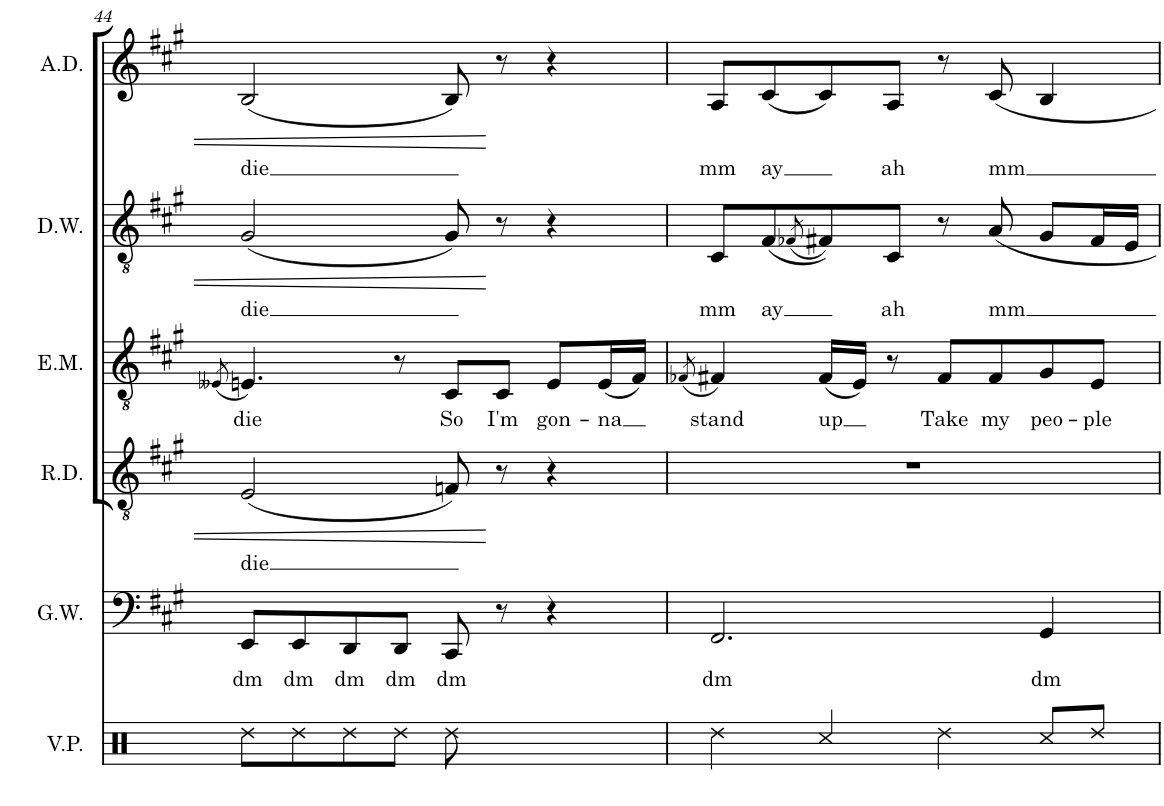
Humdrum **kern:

**kern	**text	**kern	**text	**kern	**text	**kern	**text	**kern	**text
*part5	*part5	*part4	*part4	*part3	*part3	*part2	*part2	*part1	*part1
*staff5	*staff5	*staff4	*staff4	*staff3	*staff3	*staff2	*staff2	*staff1	*staff1
*I"Gary Warren	*	*I"Rocky DeMayo	*	*I"Elijah Morman	*	*I"Daniel Wood	*	*I"Ayana Diaz	*
*I'G.W.	*	*I'R.D.	*	*I'E.M.	*	*I'D.W.	*	*I'A.D.	*
!!LO:PB:g=z
*clefF4	*	*clefGv2	*	*clefGv2	*	*clefGv2	*	*clefG2	*
*k[f#c#g#]	*	*k[f#c#g#]	*	*k[f#c#g#]	*	*k[f#c#g#]	*	*k[f#c#g#]	*
*M4/4	*	*M4/4	*	*M4/4	*	*M4/4	*	*M4/4	*
=44	=44	=44	=44	=44	=44	=44	=44	=44	=44
.	.	.	.	(8qE--X/	.	.	.	.	.
!	!LO:LY:b	!	!LO:LY:b	!	!LO:LY:b	!	!LO:LY:b	!	!LO:LY:b
8EE/L	dm	(2E/	die	4.En/)	die	(2G#/	die	(2B/	die
!	!LO:LY:b	!	!	!	!	!	!	!	!
8EE/	dm	.	.	.	.	.	.	.	.
!	!LO:LY:b	!	!	!	!	!	!	!	!
8DD/	dm	.	.	.	.	.	.	.	.
!	!LO:LY:b	!	!	!	!	!	!	!	!
8DD/J	dm	.	.	8r	.	.	.	.	.
!	!LO:LY:b	!	!	!	!LO:LY:b	!	!	!	!
8CC#/	dm	8Fn/)	.	8C#/L	So	8G#/)	.	8B/)	.
!	!	!	!	!	!LO:LY:b	!	!	!	!
8r	.	8r	.	8C#/J	I'm	8r	.	8r	.
!	!	!	!	!	!LO:LY:b	!	!	!	!
4r	.	4r	.	8E/L	gon-	4r	.	4r	.
!	!	!	!	!	!LO:LY:b	!	!	!	!
.	.	.	.	(16E/L	-na	.	.	.	.
.	.	.	.	16F#/JJ)	.	.	.	.	.
=45	=45	=45	=45	=45	=45	=45	=45	=45	=45
.	.	.	.	(8qF-X/	.	.	.	.	.
!	!LO:LY:b	!	!	!	!LO:LY:b	!	!LO:LY:b	!	!LO:LY:b
2.FF#/	dm	1r	.	4F#X/)	stand	8C#/L	mm	8A/L	mm
!	!	!	!	!	!	!	!LO:LY:b	!	!LO:LY:b
.	.	.	.	.	.	(8F#/	ay	(8c#/	ay
.	.	.	.	.	.	(8qF-X/	.	.	.
!	!	!	!	!	!LO:LY:b	!	!	!	!
.	.	.	.	(16F#/LL	up	8F#X/))	.	8c#/)	.
.	.	.	.	16E/JJ)	.	.	.	.	.
!	!	!	!	!	!	!	!LO:LY:b	!	!LO:LY:b
.	.	.	.	8r	.	8C#/J	ah	8A/J	ah
!	!	!	!	!	!LO:LY:b	!	!	!	!
.	.	.	.	8F#/L	Take	8r	.	8r	.
!	!	!	!	!	!LO:LY:b	!	!LO:LY:b	!	!LO:LY:b
.	.	.	.	8F#/	my	8A/	mm	8c#/	mm
!	!LO:LY:b	!	!	!	!LO:LY:b	!	!	!	!
4GG#/	dm	.	.	8G#/	peo-	8G#/L	.	4B/	.
!	!	!	!	!	!LO:LY:b	!	!	!	!
.	.	.	.	8E/J	-ple	16F#/L	.	.	.
.	.	.	.	.	.	16E/JJ	.	.	.
=	=	=	=	=	=	=	=	=	=
*-	*-	*-	*-	*-	*-	*-	*-	*-	*-
